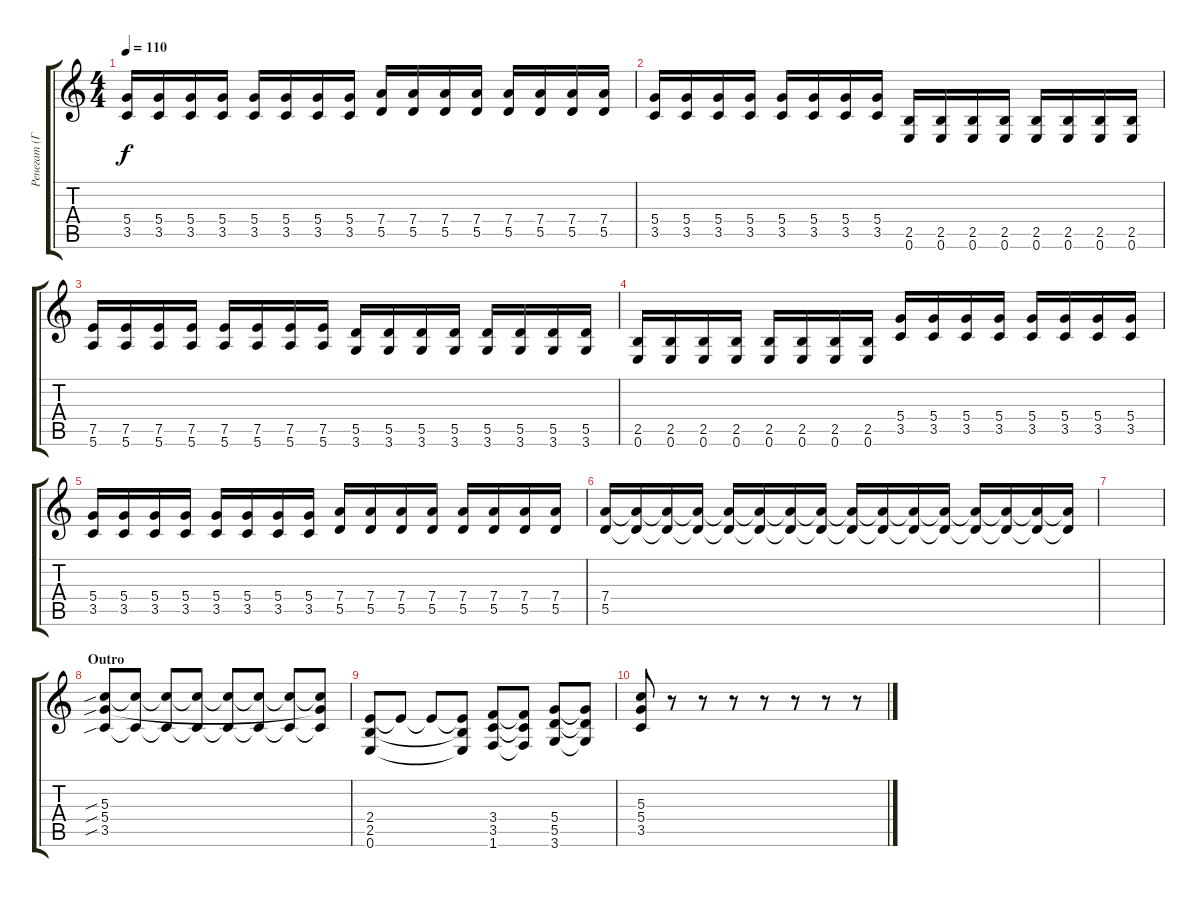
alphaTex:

\track ("Ренегат (Гитара №3)" "Ренегат (Г") {instrument distortionguitar}
\staff {score tabs}
\tuning (E4 B3 G3 D3 A2 E2) {hide}
\ts (4 4)
\tempo 110
\clef g2
\ks c
(5.4 3.5).16{dy f} (5.4 3.5).16 (5.4 3.5).16 (5.4 3.5).16 (5.4 3.5).16 (5.4 3.5).16 (5.4 3.5).16 (5.4 3.5).16 (7.4 5.5).16 (7.4 5.5).16 (7.4 5.5).16 (7.4 5.5).16 (7.4 5.5).16 (7.4 5.5).16 (7.4 5.5).16 (7.4 5.5).16 |
(5.4 3.5).16 (5.4 3.5).16 (5.4 3.5).16 (5.4 3.5).16 (5.4 3.5).16 (5.4 3.5).16 (5.4 3.5).16 (5.4 3.5).16 (2.5 0.6).16 (2.5 0.6).16 (2.5 0.6).16 (2.5 0.6).16 (2.5 0.6).16 (2.5 0.6).16 (2.5 0.6).16 (2.5 0.6).16 |
(7.5 5.6).16 (7.5 5.6).16 (7.5 5.6).16 (7.5 5.6).16 (7.5 5.6).16 (7.5 5.6).16 (7.5 5.6).16 (7.5 5.6).16 (5.5 3.6).16 (5.5 3.6).16 (5.5 3.6).16 (5.5 3.6).16 (5.5 3.6).16 (5.5 3.6).16 (5.5 3.6).16 (5.5 3.6).16 |
(2.5 0.6).16 (2.5 0.6).16 (2.5 0.6).16 (2.5 0.6).16 (2.5 0.6).16 (2.5 0.6).16 (2.5 0.6).16 (2.5 0.6).16 (5.4 3.5).16 (5.4 3.5).16 (5.4 3.5).16 (5.4 3.5).16 (5.4 3.5).16 (5.4 3.5).16 (5.4 3.5).16 (5.4 3.5).16 |
(5.4 3.5).16 (5.4 3.5).16 (5.4 3.5).16 (5.4 3.5).16 (5.4 3.5).16 (5.4 3.5).16 (5.4 3.5).16 (5.4 3.5).16 (7.4 5.5).16 (7.4 5.5).16 (7.4 5.5).16 (7.4 5.5).16 (7.4 5.5).16 (7.4 5.5).16 (7.4 5.5).16 (7.4 5.5).16 |
(7.4 5.5).16 (7.4{t} 5.5{t}).16 (7.4{t} 5.5{t}).16 (7.4{t} 5.5{t}).16 (7.4{t} 5.5{t}).16 (7.4{t} 5.5{t}).16 (7.4{t} 5.5{t}).16 (7.4{t} 5.5{t}).16 (7.4{t} 5.5{t}).16 (7.4{t} 5.5{t}).16 (7.4{t} 5.5{t}).16 (7.4{t} 5.5{t}).16 (7.4{t} 5.5{t}).16 (7.4{t} 5.5{t}).16 (7.4{t} 5.5{t}).16 (7.4{t} 5.5{t}).16 |
|
\section ("" "Outro")
(5.3{sib} 5.4{sib} 3.5{sib}).8 (5.3{t} 3.5{t}).8 (5.3{t} 3.5{t}).8 (5.3{t} 3.5{t}).8 (5.3{t} 3.5{t}).8 (5.3{t} 3.5{t}).8 (5.3{t} 3.5{t}).8 (5.3{t} 5.4{t} 3.5{t}).8 |
(2.4 2.5 0.6).8 2.4{t}.8 2.4{t}.8 (2.4{t} 2.5{t} 0.6{t}).8 (3.4 3.5 1.6).8 (3.4{t} 3.5{t} 1.6{t}).8 (5.4 5.5 3.6).8 (5.4{t} 5.5{t} 3.6{t}).8 |
(5.3 5.4 3.5).8 r.8 r.8 r.8 r.8 r.8 r.8 r.8
